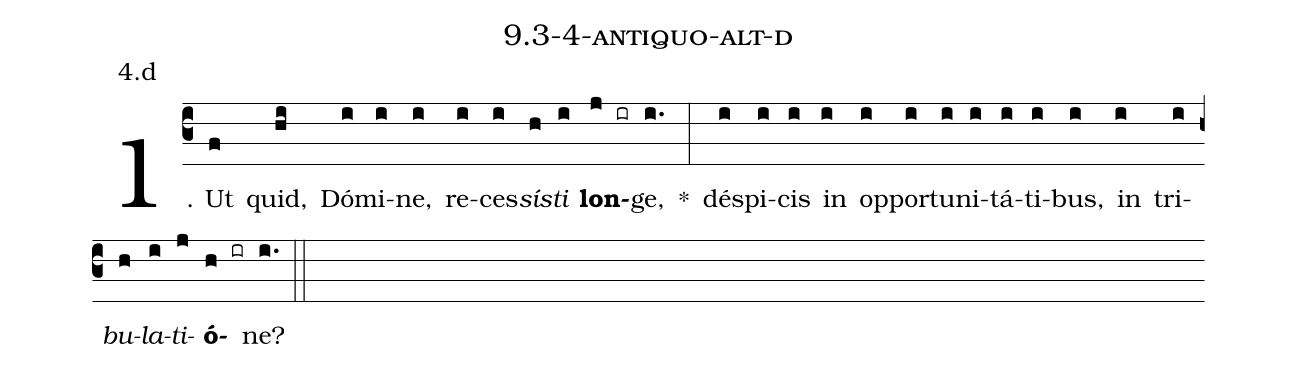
name: 9.3-4-antiquo-alt-d;
annotation: 4.d;
%%
(c3)1. Ut(f) quid,(hi) Dó(i)mi(i)ne,(i) re(i)ces(i)<i>sís</i>(h)<i>ti</i>(i) <b>lon</b>(j ir)ge,(i.) *(:) dé(i)spi(i)cis(i) in(i) op(i)por(i)tu(i)ni(i)tá(i)ti(i)bus,(i) in(i) tri(i)<i>bu</i>(h)<i>la</i>(i)<i>ti</i>(j)<b>ó</b>(h ir)ne?(i.) (::)


%E(i) u(h) o(i) u(j) a(h) e.(i.) (::)
